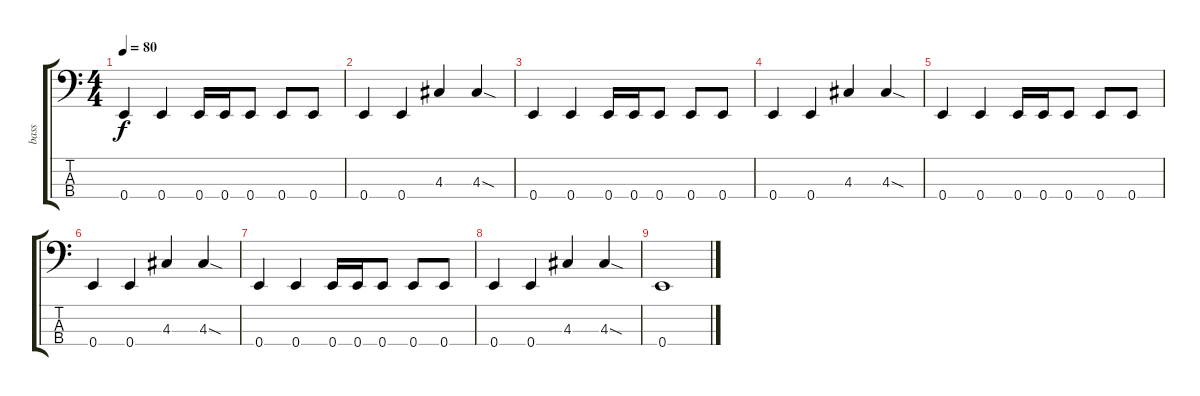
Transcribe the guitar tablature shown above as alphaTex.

\track ("bass" "bass") {instrument electricbassfinger}
\staff {score tabs}
\tuning (G2 D2 A1 E1) {hide}
\ts (4 4)
\tempo 80
\clef f4
\ks c
0.4.4{dy f} 0.4.4 0.4.16 0.4.16 0.4.8 0.4.8 0.4.8 |
0.4.4 0.4.4 4.3.4 4.3{sod}.4 |
0.4.4 0.4.4 0.4.16 0.4.16 0.4.8 0.4.8 0.4.8 |
0.4.4 0.4.4 4.3.4 4.3{sod}.4 |
0.4.4 0.4.4 0.4.16 0.4.16 0.4.8 0.4.8 0.4.8 |
0.4.4 0.4.4 4.3.4 4.3{sod}.4 |
0.4.4 0.4.4 0.4.16 0.4.16 0.4.8 0.4.8 0.4.8 |
0.4.4 0.4.4 4.3.4 4.3{sod}.4 |
0.4.1
